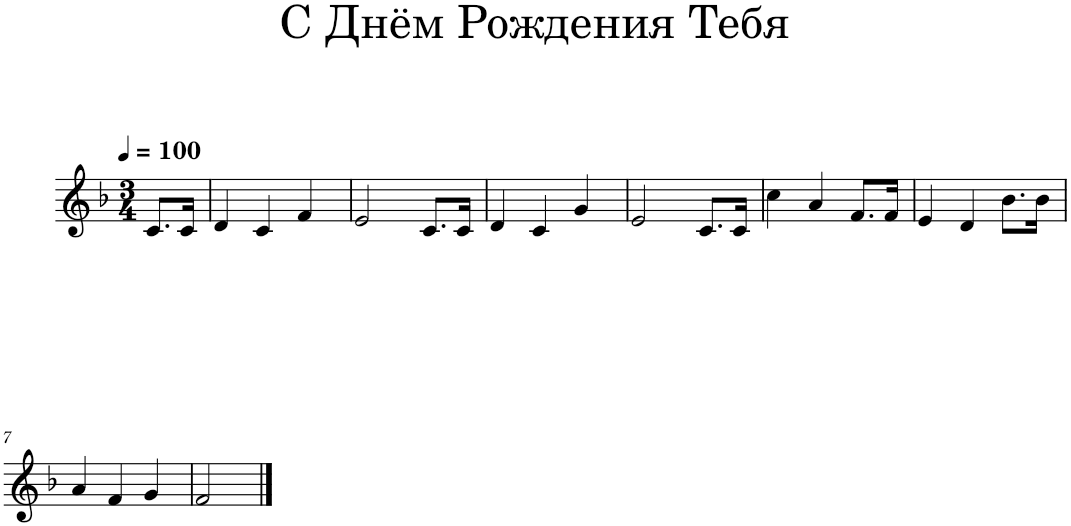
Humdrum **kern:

**kern
*part1
*staff1
*I"Флейта
*clefG2
*k[b-]
*M3/4
*MM100
=
8.c/L
16c/Jk
=1
4d/
4c/
4f/
=2
2e/
8.c/L
16c/Jk
=3
4d/
4c/
4g/
=4
2e/
8.c/L
16c/Jk
=5
4cc\
4a/
8.f/L
16f/Jk
=6
4e/
4d/
8.b-\L
16b-\Jk
!!LO:LB:g=z
=7
4a/
4f/
4g/
=8
2f/
==
*-
